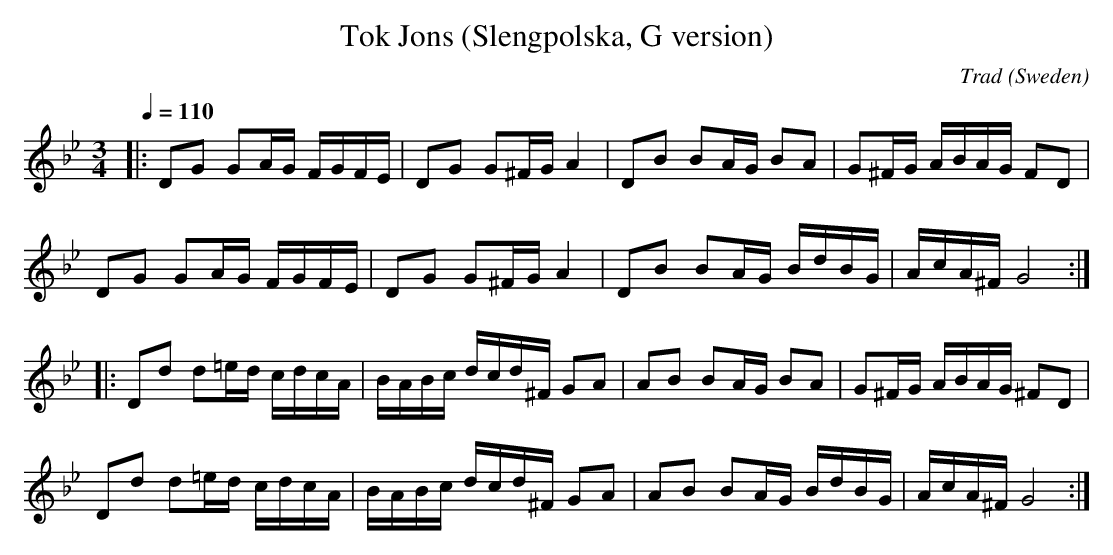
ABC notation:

X:1
T:Tok Jons (Slengpolska, G version)
C:Trad
L:1/8
M:3/4
O:Sweden
Q:1/4=110
K:Bb major
|:DG GA/2G/2 F/2G/2F/2E/2|DG G^F/2G/2 A2|DB BA/2G/2 BA|G^F/2G/2 A/2B/2A/2G/2 FD|
DG GA/2G/2 F/2G/2F/2E/2|DG G^F/2G/2 A2|DB BA/2G/2 B/2d/2B/2G/2|A/2c/2A/2^F/2 G4:|
|:Dd d=e/2d/2 c/2d/2c/2A/2|B/2A/2B/2c/2 d/2c/2d/2^F/2 GA|AB BA/2G/2 BA|G^F/2G/2 A/2B/2A/2G/2 ^FD|
Dd d=e/2d/2 c/2d/2c/2A/2|B/2A/2B/2c/2 d/2c/2d/2^F/2 GA|AB BA/2G/2 B/2d/2B/2G/2|A/2c/2A/2^F/2 G4:|
